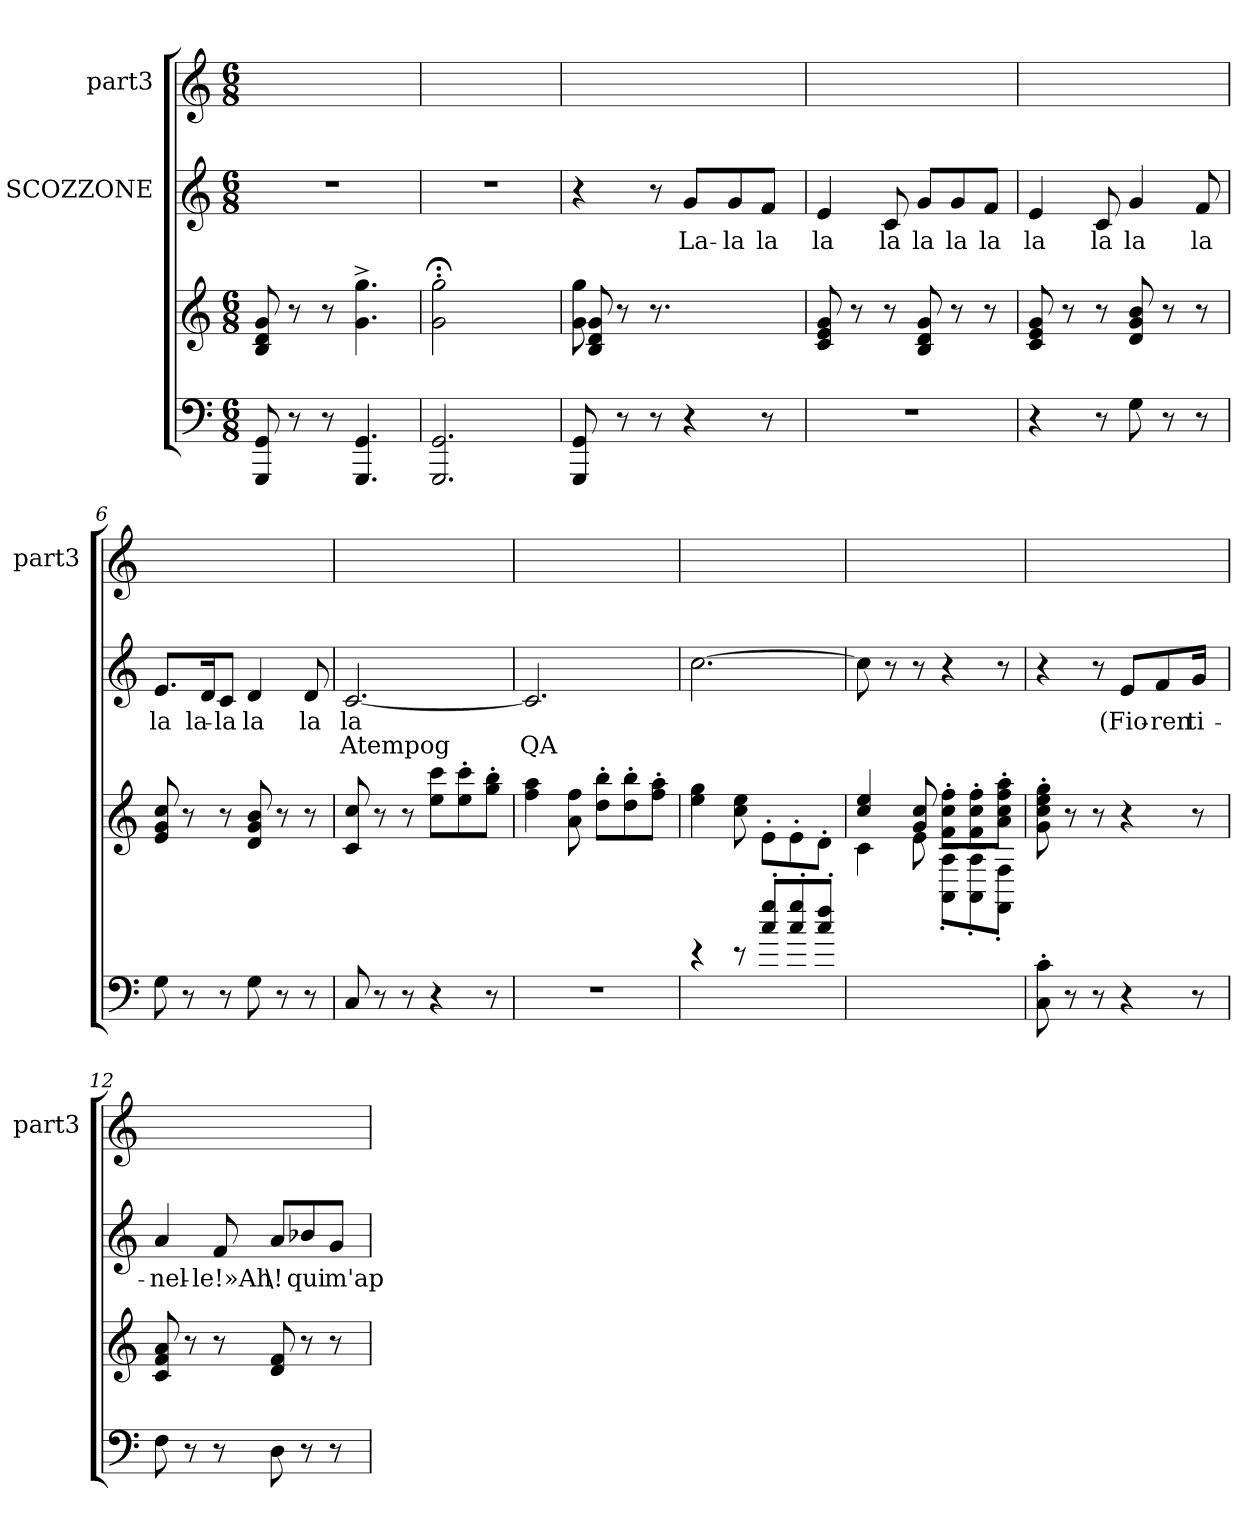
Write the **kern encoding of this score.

**kern	**kern	**kern	**text	**text	**kern
*part3	*part3	*part2	*part2	*part2	*part1
*staff4	*staff3	*staff2	*staff2	*staff2	*staff1
*	*	*I"SCOZZONE	*	*	*I"part3
*	*	*	*	*	*I'part3
*clefF4	*clefG2	*clefG2	*	*	*clefG2
*k[]	*k[]	*k[]	*	*	*k[]
*M6/8	*M6/8	*M6/8	*	*	*M6/8
=1	=1	=1	=1	=1	=1
8GGi/ 8GGGi/	8Bj/ 8dj/ 8gj/	2.r	.	.	2.ryy
8r	8r	.	.	.	.
8r	8r	.	.	.	.
4.GGi/ 4.GGGi/	4.gj^<\ 4.ggj^<\	.	.	.	.
=2	=2	=2	=2	=2	=2
2.GGi/ 2.GGGi/	2gj;'>'>\ 2ggj;'>'>\	2.r	.	.	2.ryy
.	4ryy	.	.	.	.
=3	=3	=3	=3	=3	=3
*	*^	*	*	*	*
8GGi/ 8GGGi/	8gj\ 8ggj\	8BZ/ 8gZ/ 8dZ/	4r	.	.	2.ryy
8r	8r	2ryy	.	.	.	.
8r	8.r	.	8r	.	.	.
4r	.	.	8gj/L	La-	.	.
.	4ryy	.	.	.	.	.
.	.	.	8gj/	la	.	.
8r	.	8ryy	8fj/J	la	.	.
.	16ryy	.	.	.	.	.
*	*v	*v	*	*	*	*
=4	=4	=4	=4	=4	=4
2.r	8gj/ 8ej/ 8cj/	4ej/	la	.	2.ryy
.	8r	.	.	.	.
.	8r	8cj/	la	.	.
.	8Bj/ 8gj/ 8dj/	8gj/L	la	.	.
.	8r	8gj/	la	.	.
.	8r	8fj/J	la	.	.
=5	=5	=5	=5	=5	=5
4r	8gj/ 8ej/ 8cj/	4ej/	la	.	2.ryy
.	8r	.	.	.	.
8r	8r	8cj/	la	.	.
8Gi\	8bj/ 8gj/ 8dj/	4gj/	la	.	.
8r	8r	.	.	.	.
8r	8r	8fj/	la	.	.
!!LO:LB:g=z
=6	=6	=6	=6	=6	=6
8Gi\	8ccj/ 8gj/ 8ej/	8.ej/L	la	.	2.ryy
8r	8r	.	.	.	.
.	.	16dj/K	la-	.	.
8r	8r	8cj/J	la	.	.
8Gi\	8bj/ 8gj/ 8dj/	4dj/	la	.	.
8r	8r	.	.	.	.
8r	8r	8dj/	la	.	.
=7	=7	=7	=7	=7	=7
8Ci/	8ccj/ 8cj/	[2.cj/	la	Atempog	2.ryy
8r	8r	.	.	.	.
8r	8r	.	.	.	.
4r	8eej\ 8cccj\L	.	.	.	.
.	8eej'>\ 8cccj'>\	.	.	.	.
8r	8ggj'>\ 8bbj'>\J	.	.	.	.
=8	=8	=8	=8	=8	=8
2.r	4ffj\ 4aaj\	2.cj/]	.	QA	2.ryy
.	8aj\ 8ffj\	.	.	.	.
.	8ddj'>\ 8bbj'>\L	.	.	.	.
.	8ddj'>\ 8bbj'>\	.	.	.	.
.	8aaj'>\ 8ffj'>\J	.	.	.	.
=9	=9	=9	=9	=9	=9
*^	*	*	*	*	*
4r	2.ryy	4eej\ 4ggj\	[2.ccj\	.	.	2.ryy
8r	.	8ccj\ 8eej\	.	.	.	.
8ggi'>/ 8cci'>/L	.	8e'<j\L	.	.	.	.
8ggi'>/ 8cci'>/	.	8e'<j\	.	.	.	.
8cci'>/ 8ffi'>/J	.	8d'<j\J	.	.	.	.
*v	*v	*	*	*	*	*
=10	=10	=10	=10	=10	=10
*	*^	*	*	*	*
2.ryy	4ccj/ 4eej/	4ci\	8ccj\]	.	.	2.ryy
.	.	.	8r	.	.	.
.	8ccj/ 8gj/	8ei\	8r	.	.	.
.	8fj'>\ 8ccj'>\ 8ffj'>\L	8AAi'>\ 8Ai'>\L	4r	.	.	.
.	8fj'>\ 8ccj'>\ 8ffj'>\	8AAi'>\ 8Ai'>\	.	.	.	.
.	8aj'>\ 8ccj'>\ 8ffj'>\ 8aaj'>\J	8FFi'>\ 8Fi'>\J	8r	.	.	.
*	*v	*v	*	*	*	*
=11	=11	=11	=11	=11	=11
8Ci'>\ 8ci'>\	8gj'>\ 8ccj'>\ 8eej'>\ 8ggj'>\	4r	.	.	2.ryy
8r	8r	.	.	.	.
8r	8r	8r	.	.	.
4r	4r	8ej/L	(Fio-	.	.
.	.	8fj/	ren	.	.
8r	8r	16gj/Jk	ti-	.	.
.	.	16ryy	.	.	.
!!LO:LB:g=z
=12	=12	=12	=12	=12	=12
8Fi\	8aj/ 8fj/ 8cj/	4aj/	nel-	.	2.ryy
8r	8r	.	.	.	.
8r	8r	8fj/	le!»Ah	.	.
8Di\	8fj/ 8dj/	8aj/L	\!	.	.
8r	8r	8b-Xj/	qui	.	.
8r	8r	8gj/J	m'ap	.	.
=	=	=	=	=	=
*-	*-	*-	*-	*-	*-
